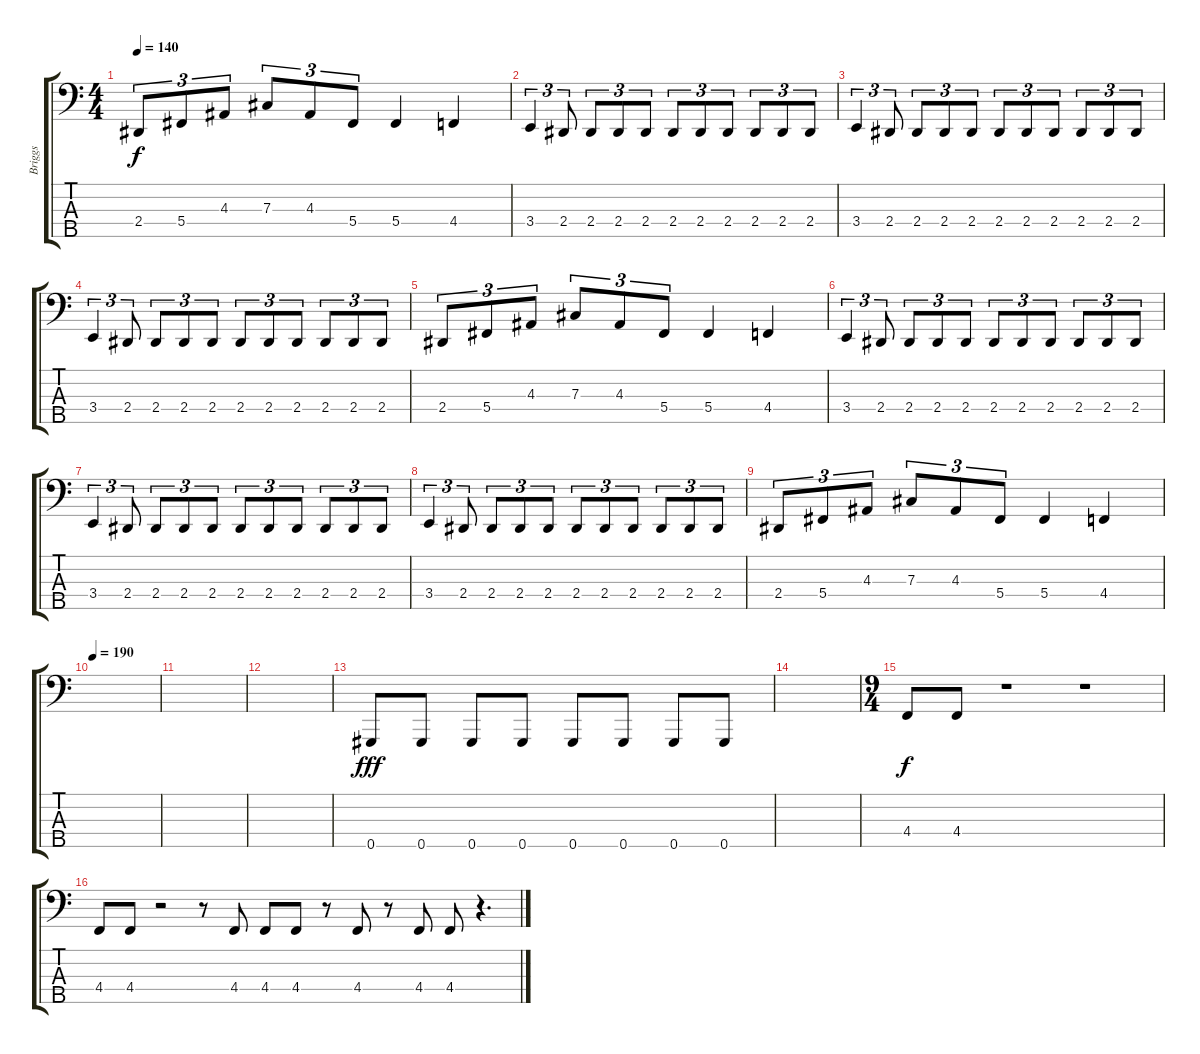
\track ("Briggs" "Briggs") {instrument electricbassfinger}
\staff {score tabs}
\tuning (E2 B1 Gb1 Db1 Ab0) {hide}
\ts (4 4)
\tempo 140
\clef f4
\ks c
2.4.8{tu (3 2) dy f} 5.4.8{tu (3 2)} 4.3.8{tu (3 2)} 7.3.8{tu (3 2)} 4.3.8{tu (3 2)} 5.4.8{tu (3 2)} 5.4.4 4.4.4 |
3.4.4{tu (3 2)} 2.4.8{tu (3 2)} 2.4.8{tu (3 2)} 2.4.8{tu (3 2)} 2.4.8{tu (3 2)} 2.4.8{tu (3 2)} 2.4.8{tu (3 2)} 2.4.8{tu (3 2)} 2.4.8{tu (3 2)} 2.4.8{tu (3 2)} 2.4.8{tu (3 2)} |
3.4.4{tu (3 2)} 2.4.8{tu (3 2)} 2.4.8{tu (3 2)} 2.4.8{tu (3 2)} 2.4.8{tu (3 2)} 2.4.8{tu (3 2)} 2.4.8{tu (3 2)} 2.4.8{tu (3 2)} 2.4.8{tu (3 2)} 2.4.8{tu (3 2)} 2.4.8{tu (3 2)} |
3.4.4{tu (3 2)} 2.4.8{tu (3 2)} 2.4.8{tu (3 2)} 2.4.8{tu (3 2)} 2.4.8{tu (3 2)} 2.4.8{tu (3 2)} 2.4.8{tu (3 2)} 2.4.8{tu (3 2)} 2.4.8{tu (3 2)} 2.4.8{tu (3 2)} 2.4.8{tu (3 2)} |
2.4.8{tu (3 2)} 5.4.8{tu (3 2)} 4.3.8{tu (3 2)} 7.3.8{tu (3 2)} 4.3.8{tu (3 2)} 5.4.8{tu (3 2)} 5.4.4 4.4.4 |
3.4.4{tu (3 2)} 2.4.8{tu (3 2)} 2.4.8{tu (3 2)} 2.4.8{tu (3 2)} 2.4.8{tu (3 2)} 2.4.8{tu (3 2)} 2.4.8{tu (3 2)} 2.4.8{tu (3 2)} 2.4.8{tu (3 2)} 2.4.8{tu (3 2)} 2.4.8{tu (3 2)} |
3.4.4{tu (3 2)} 2.4.8{tu (3 2)} 2.4.8{tu (3 2)} 2.4.8{tu (3 2)} 2.4.8{tu (3 2)} 2.4.8{tu (3 2)} 2.4.8{tu (3 2)} 2.4.8{tu (3 2)} 2.4.8{tu (3 2)} 2.4.8{tu (3 2)} 2.4.8{tu (3 2)} |
3.4.4{tu (3 2)} 2.4.8{tu (3 2)} 2.4.8{tu (3 2)} 2.4.8{tu (3 2)} 2.4.8{tu (3 2)} 2.4.8{tu (3 2)} 2.4.8{tu (3 2)} 2.4.8{tu (3 2)} 2.4.8{tu (3 2)} 2.4.8{tu (3 2)} 2.4.8{tu (3 2)} |
2.4.8{tu (3 2)} 5.4.8{tu (3 2)} 4.3.8{tu (3 2)} 7.3.8{tu (3 2)} 4.3.8{tu (3 2)} 5.4.8{tu (3 2)} 5.4.4 4.4.4 |
\tempo 190
|
|
|
0.5.8{dy fff instrument electricbasspick} 0.5.8 0.5.8 0.5.8 0.5.8 0.5.8 0.5.8 0.5.8 |
|
\ts (9 4)
4.4.8{dy f instrument electricbassfinger} 4.4.8 r.1 r.1 |
4.4.8 4.4.8 r.2 r.8 4.4.8 4.4.8 4.4.8 r.8 4.4.8 r.8 4.4.8 4.4.8 r.4{d}
